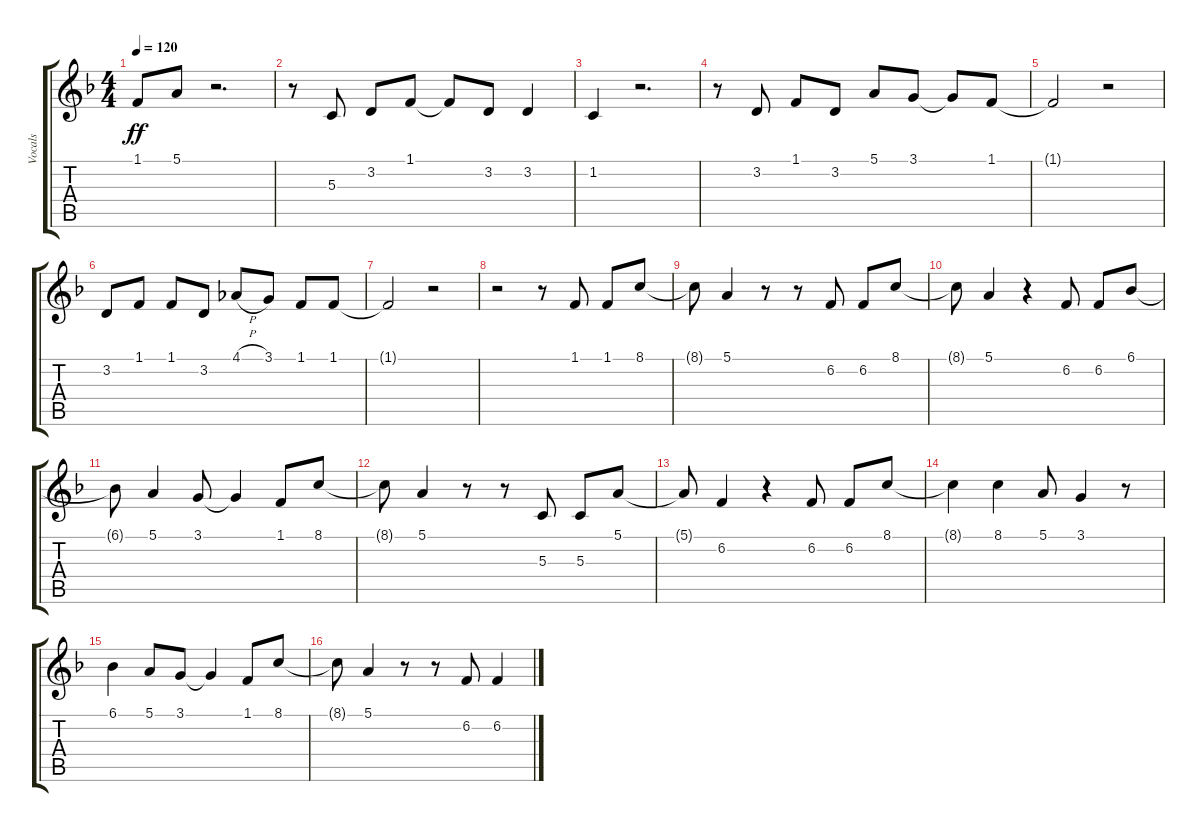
\track ("Vocals" "Vocals") {instrument altosax}
\staff {score tabs}
\tuning (E4 B3 G3 D3 A2 E2) {hide}
\ts (4 4)
\tempo 120
\clef g2
\ks f
1.1{t}.8{dy ff} 5.1.8 r.2{d} |
r.8 5.3.8 3.2.8 1.1.8 1.1{t}.8 3.2.8 3.2.4 |
1.2.4 r.2{d} |
r.8 3.2.8 1.1.8 3.2.8 5.1.8 3.1.8 3.1{t}.8 1.1.8 |
1.1{t}.2 r.2 |
3.2.8 1.1.8 1.1.8 3.2.8 4.1{h}.8 3.1.8 1.1.8 1.1.8 |
1.1{t}.2 r.2 |
r.2 r.8 1.1.8 1.1.8 8.1.8 |
8.1{t}.8 5.1.4 r.8 r.8 6.2.8 6.2.8 8.1.8 |
8.1{t}.8 5.1.4 r.4 6.2.8 6.2.8 6.1.8 |
6.1{t}.8 5.1.4 3.1.8 3.1{t}.4 1.1.8 8.1.8 |
8.1{t}.8 5.1.4 r.8 r.8 5.3.8 5.3.8 5.1.8 |
5.1{t}.8 6.2.4 r.4 6.2.8 6.2.8 8.1.8 |
8.1{t}.4 8.1.4 5.1.8 3.1.4 r.8 |
6.1.4 5.1.8 3.1.8 3.1{t}.4 1.1.8 8.1.8 |
8.1{t}.8 5.1.4 r.8 r.8 6.2.8 6.2.4
